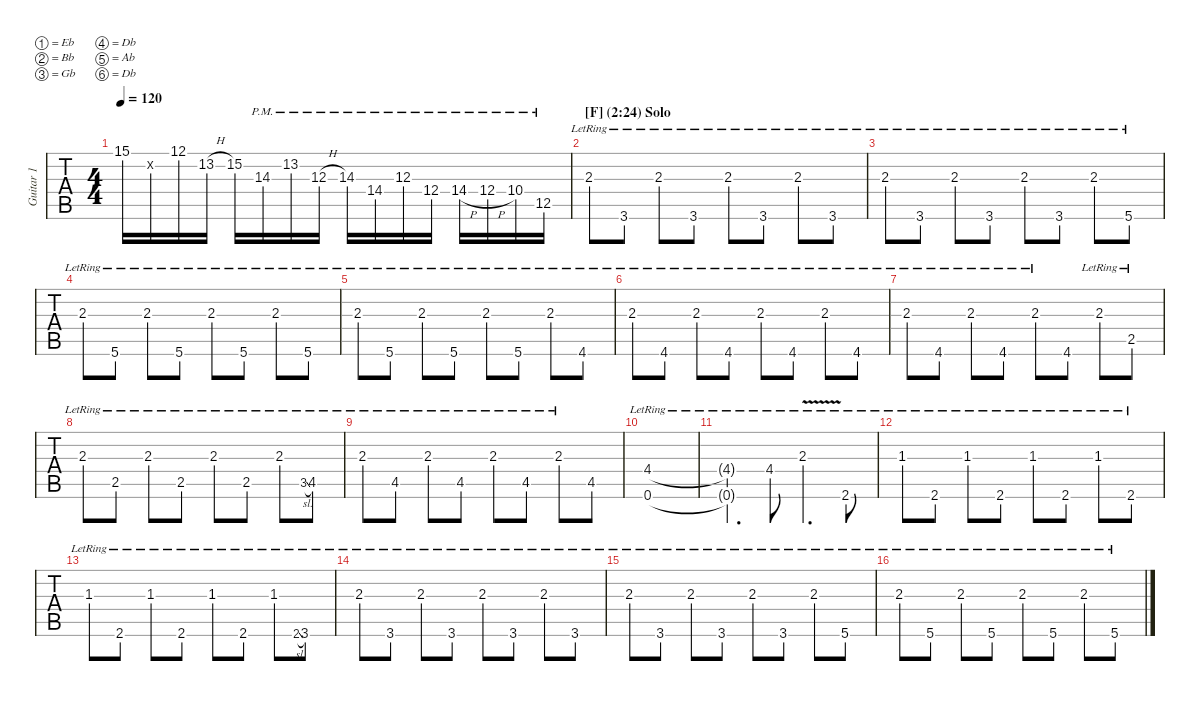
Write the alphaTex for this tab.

\defaultSystemsLayout 4
\hideDynamics
\bracketExtendMode nobrackets
\multiTrackTrackNamePolicy allsystems
\firstSystemTrackNameMode fullname
\otherSystemsTrackNameMode fullname
\otherSystemsTrackNameOrientation horizontal
\track ("Guitar 1" "Guitar 1") {instrument overdrivenguitar}
\staff {tabs}
\tuning (Eb4 Bb3 Gb3 Db3 Ab2 Db2)
\ts (4 4)
\scale
0.976921
\tempo 120
\accidentals auto
\clef g2
\ottava regular
\simile none
\ks aminor
15.1{acc x}.16{dy mf} 15.2{x acc x}.16 12.1{acc x}.16 13.2{h acc #}.16 15.2{acc x}.16 14.3{pm acc x}.16 13.2{pm acc #}.16 12.3{h pm acc x}.16 14.3{pm acc x}.16 14.4{pm acc x}.16 12.3{pm acc x}.16 12.4{pm acc x}.16 14.4{h pm acc x}.16 12.4{h pm acc x}.16 10.4{pm acc #}.16 12.5{pm acc x}.16 |
\section ("F" "(2:24) Solo")
\scale
1.01138 2.3{lr acc x}.8 3.6{lr acc #}.8 2.3{lr acc x}.8 3.6{lr acc #}.8 2.3{lr acc x}.8 3.6{lr acc #}.8 2.3{lr acc x}.8 3.6{lr acc #}.8 |
\scale
0.990955 2.3{lr acc x}.8 3.6{lr acc #}.8 2.3{lr acc x}.8 3.6{lr acc #}.8 2.3{lr acc x}.8 3.6{lr acc #}.8 2.3{lr acc x}.8 5.6{lr acc x}.8 |
\scale
0.997661 2.3{lr acc x}.8 5.6{lr acc x}.8 2.3{lr acc x}.8 5.6{lr acc x}.8 2.3{lr acc x}.8 5.6{lr acc x}.8 2.3{lr acc x}.8 5.6{lr acc x}.8 |
\scale
1.00743 2.3{lr acc x}.8 5.6{lr acc x}.8 2.3{lr acc x}.8 5.6{lr acc x}.8 2.3{lr acc x}.8 5.6{lr acc x}.8 2.3{lr acc x}.8 4.6{lr acc #}.8 |
\scale
1.00293 2.3{lr acc x}.8 4.6{lr acc #}.8 2.3{lr acc x}.8 4.6{lr acc #}.8 2.3{lr acc x}.8 4.6{lr acc #}.8 2.3{lr acc x}.8 4.6{lr acc #}.8 |
\scale
0.989643 2.3{lr acc x}.8 4.6{lr acc #}.8 2.3{lr acc x}.8 4.6{lr acc #}.8 2.3{lr acc x}.8 4.6{acc #}.8 2.3{lr acc x}.8 2.5{lr acc x}.8 |
\scale
1.0134 2.3{lr acc x}.8 2.5{lr acc x}.8 2.3{lr acc x}.8 2.5{lr acc x}.8 2.3{lr acc x}.8 2.5{lr acc x}.8 2.3{lr acc x}.8 3.5{sl lr acc #}.8{gr onbeat} 4.5{lr acc #}.8 |
\scale
0.9913 2.3{lr acc x}.8 4.5{lr acc #}.8 2.3{lr acc x}.8 4.5{lr acc #}.8 2.3{lr acc x}.8 4.5{lr acc #}.8 2.3{lr acc x}.8 4.5{acc #}.8 |
\scale
0.995299 (0.6{lr acc x} 4.4{lr acc #}).1 |
\scale
1.00618 (0.6{lr t acc x} 4.4{lr t acc #}).4{d} 4.4{lr acc #}.8 2.3{v lr acc x}.4{d} 2.6{lr acc x}.8 |
\scale
0.997507 1.3{lr acc #}.8 2.6{lr acc x}.8 1.3{lr acc #}.8 2.6{lr acc x}.8 1.3{lr acc #}.8 2.6{lr acc x}.8 1.3{lr acc #}.8 2.6{lr acc x}.8 |
\scale
0.996314 1.3{lr acc #}.8 2.6{lr acc x}.8 1.3{lr acc #}.8 2.6{lr acc x}.8 1.3{lr acc #}.8 2.6{lr acc x}.8 1.3{lr acc #}.8 2.6{sl lr acc x}.8{gr onbeat} 3.6{lr acc #}.8 |
\scale
1.01211 2.3{lr acc x}.8 3.6{lr acc #}.8 2.3{lr acc x}.8 3.6{lr acc #}.8 2.3{lr acc x}.8 3.6{lr acc #}.8 2.3{lr acc x}.8 3.6{lr acc #}.8 |
\scale
0.987422 2.3{lr acc x}.8 3.6{lr acc #}.8 2.3{lr acc x}.8 3.6{lr acc #}.8 2.3{lr acc x}.8 3.6{lr acc #}.8 2.3{lr acc x}.8 5.6{lr acc x}.8 |
\scale
1.00046 2.3{lr acc x}.8 5.6{lr acc x}.8 2.3{lr acc x}.8 5.6{lr acc x}.8 2.3{lr acc x}.8 5.6{lr acc x}.8 2.3{lr acc x}.8 5.6{lr acc x}.8
